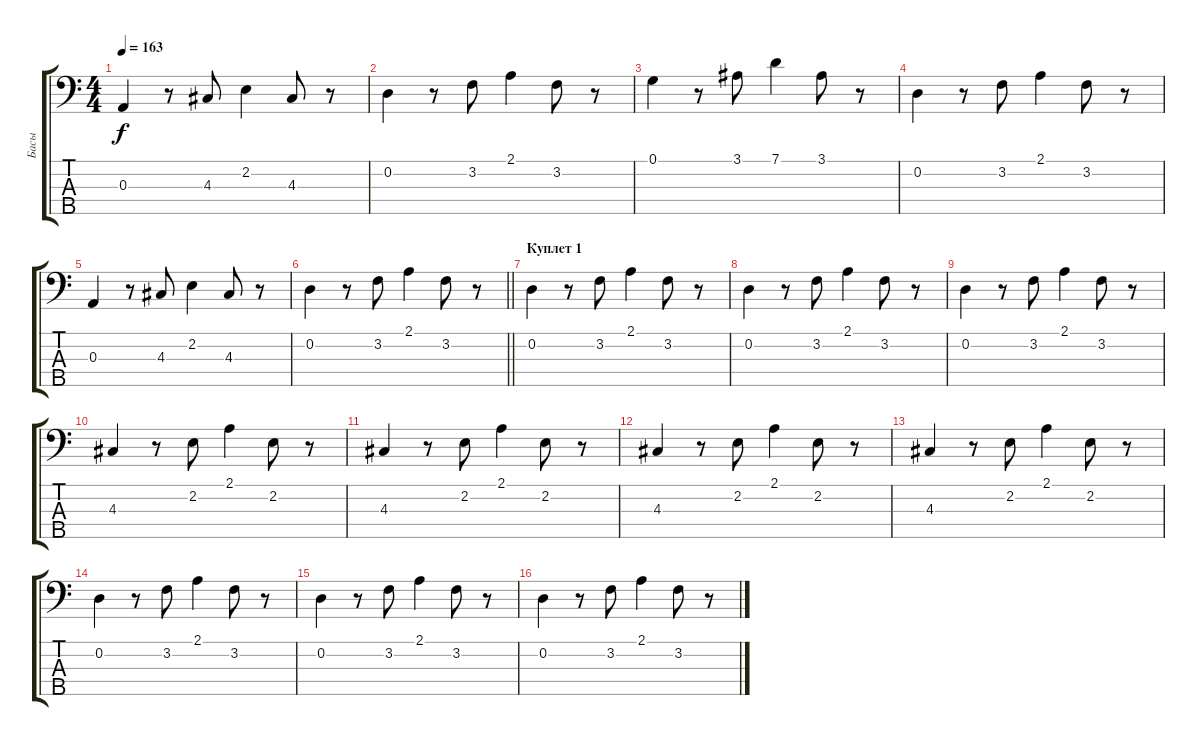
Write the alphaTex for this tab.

\track ("Басы" "Басы") {instrument electricbassfinger}
\staff {score tabs}
\tuning (G2 D2 A1 E1 B0) {hide}
\ts (4 4)
\tempo 163
\clef f4
\ks c
0.3.4{dy f} r.8 4.3.8 2.2.4 4.3.8 r.8 |
0.2.4 r.8 3.2.8 2.1.4 3.2.8 r.8 |
0.1.4 r.8 3.1.8 7.1.4 3.1.8 r.8 |
0.2.4 r.8 3.2.8 2.1.4 3.2.8 r.8 |
0.3.4 r.8 4.3.8 2.2.4 4.3.8 r.8 |
\barLineRight lightlight
0.2.4 r.8 3.2.8 2.1.4 3.2.8 r.8 |
\section ("" "Куплет 1")
0.2.4 r.8 3.2.8 2.1.4 3.2.8 r.8 |
0.2.4 r.8 3.2.8 2.1.4 3.2.8 r.8 |
0.2.4 r.8 3.2.8 2.1.4 3.2.8 r.8 |
4.3.4 r.8 2.2.8 2.1.4 2.2.8 r.8 |
4.3.4 r.8 2.2.8 2.1.4 2.2.8 r.8 |
4.3.4 r.8 2.2.8 2.1.4 2.2.8 r.8 |
4.3.4 r.8 2.2.8 2.1.4 2.2.8 r.8 |
0.2.4 r.8 3.2.8 2.1.4 3.2.8 r.8 |
0.2.4 r.8 3.2.8 2.1.4 3.2.8 r.8 |
0.2.4 r.8 3.2.8 2.1.4 3.2.8 r.8
